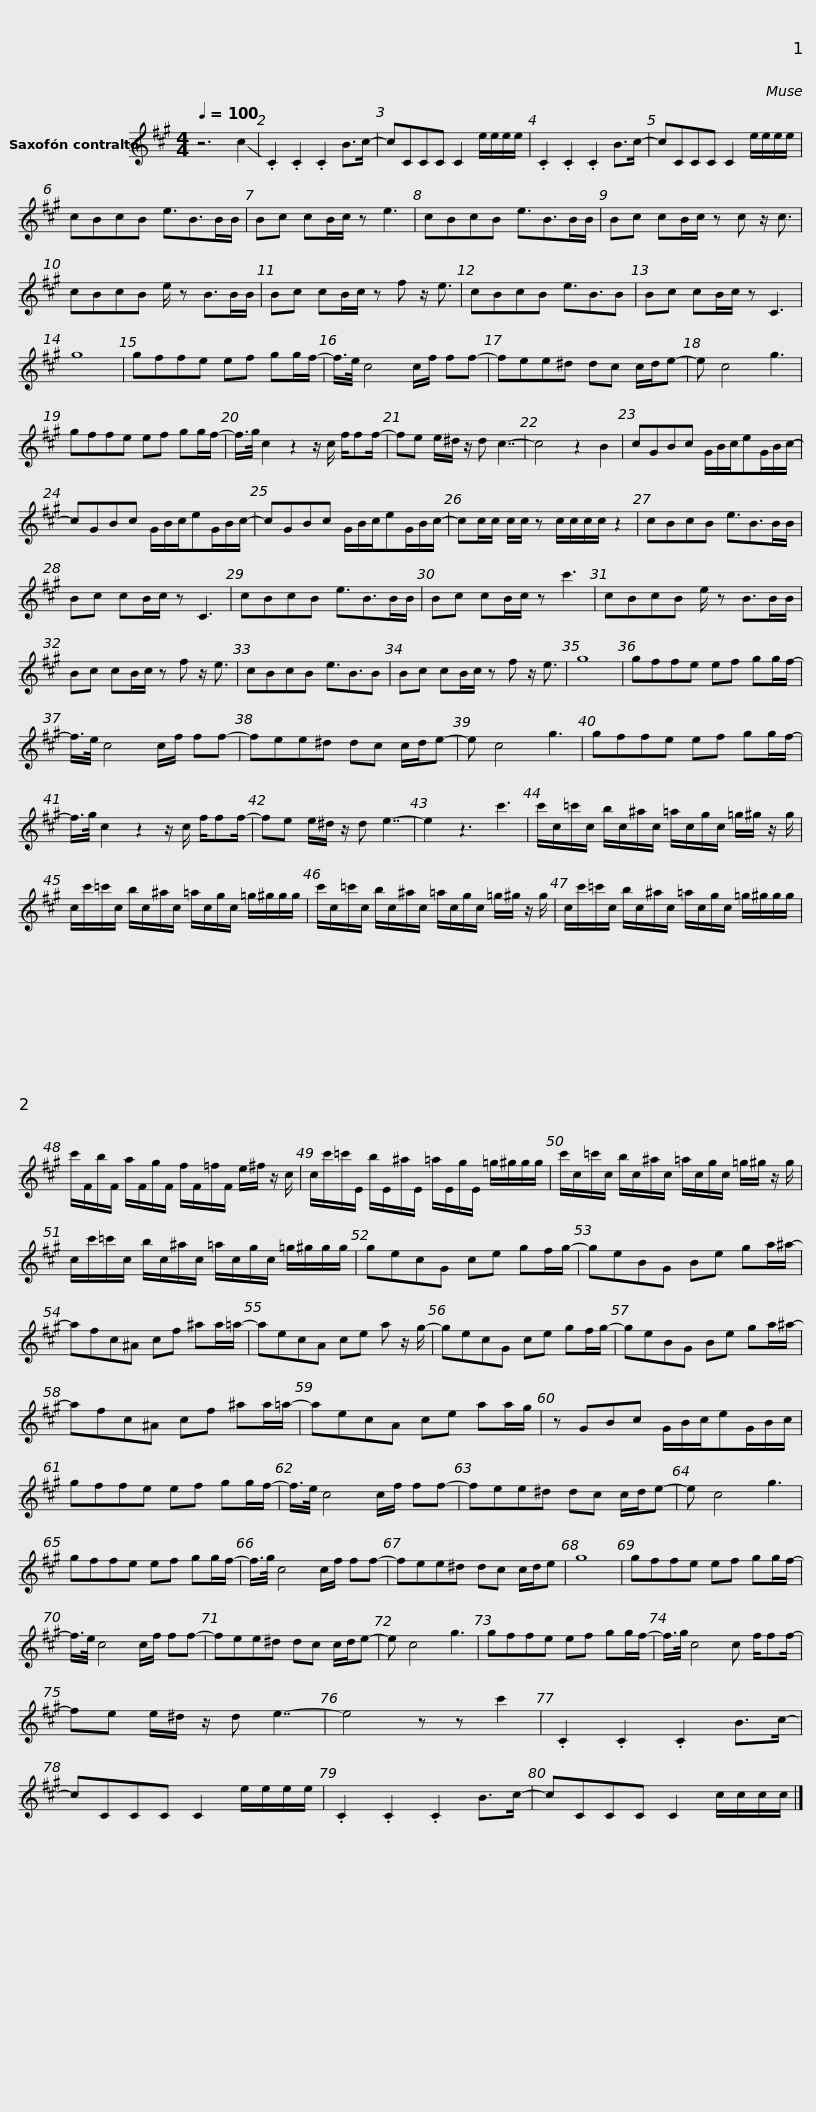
X:1
L:1/8
Q:1/4=100
M:4/4
I:linebreak $
K:none
V:1 treble transpose=-9
V:1
[K:A] z6 !-(!c2 | !-)!.C2 .C2 .C2 B>c- | cCCC C2 e/e/e/e/ | .C2 .C2 .C2 B>c- | cCCC C2 e/e/e/e/ |$ %5
 cBcB e3/2B>BB/ | Bc cB/c/ z e3 | cBcB e3/2B>BB/ | Bc cB/c/ z c z/ c3/2 | cBcB e/ z B>BB/ |$ %10
 Bc cB/c/ z f z/ e3/2 | cBcB e3/2B3/2B | Bc cB/c/ z C3 | g8 | gffe ef gg/f/- | %15
 f/>e/ c4 c/f/ ff- |$ fee^d dc c/d/e- | e c4 g3 | gffe ef gg/f/- | f/>g/ c2 z2 z/ c/ f/ff/- | %20
 fe e/^d/ z/ d c7/2- | c4 z2 B2 |$ cGBc G/B/c/eG/B/c/- | cGBc G/B/c/eG/B/c/- | cGBc G/B/c/eG/B/c/- | %25
 cc/c/ c/c/ z c/c/c/c/ z2 |$ cBcB e3/2B>BB/ | Bc cB/c/ z C3 | cBcB e3/2B>BB/ | Bc cB/c/ z c'3 | %30
 cBcB e/ z B>BB/ |$ Bc cB/c/ z f z/ e3/2 | cBcB e3/2B3/2B | Bc cB/c/ z f z/ e3/2 | g8 | %35
 gffe ef gg/f/- | f/>e/ c4 c/f/ ff- |$ fee^d dc c/d/e- | e c4 g3 | gffe ef gg/f/- | %40
 f/>g/ c2 z2 z/ c/ f/ff/- | fe e/^d/ z/ d e7/2- | e2 z3 c'3 |$ c'/c/=c'/c/ b/c/^a/c/ =a/c/g/c/ =g/^g/ z/ g/ | c/c'/=c'/c/ b/c/^a/c/ =a/c/g/c/ =g/^g/g/g/ |$ %45
 c'/c/=c'/c/ b/c/^a/c/ =a/c/g/c/ =g/^g/ z/ g/ | c/c'/=c'/c/ b/c/^a/c/ =a/c/g/c/ =g/^g/g/g/ |$ c'/F/b/F/ a/F/g/F/ f/F/=f/F/ e/^f/ z/ c/ | c/c'/=c'/E/ b/E/^a/E/ =a/E/g/E/ =g/^g/g/g/ |$ c'/c/=c'/c/ b/c/^a/c/ =a/c/g/c/ =g/^g/ z/ g/ | %50
 c/c'/=c'/c/ b/c/^a/c/ =a/c/g/c/ =g/^g/g/g/ |$ gecG ce gf/g/- | geBG Be ga/^a/- | afc^A cf ^aa/=a/- | aecA ce a z/ g/- |$ %55
 gecG ce gf/g/- | geBG Be ga/^a/- | afc^A cf ^aa/=a/- | aecA ce aa/g/ |$ z GBc G/B/c/eG/B/c/ | %60
 gffe ef gg/f/- | f/>e/ c4 c/f/ ff- | fee^d dc c/d/e- | e c4 g3 |$ gffe ef gg/f/- | %65
 f/>g/ c4 c/f/ ff- | fee^d dc c/d/e | g8 | gffe ef gg/f/- | f/>e/ c4 c/f/ ff- |$ %70
 fee^d dc c/d/e- | e c4 g3 | gffe ef gg/f/- | f/>g/ c4 c f/ff/- | fe e/^d/ z/ d e7/2- | %75
 e4 z z c'2 |$ .C2 .C2 .C2 B>c- | cCCC C2 e/e/e/e/ | .C2 .C2 .C2 B>c- | cCCC C2 c/c/c/c/ |] %80
